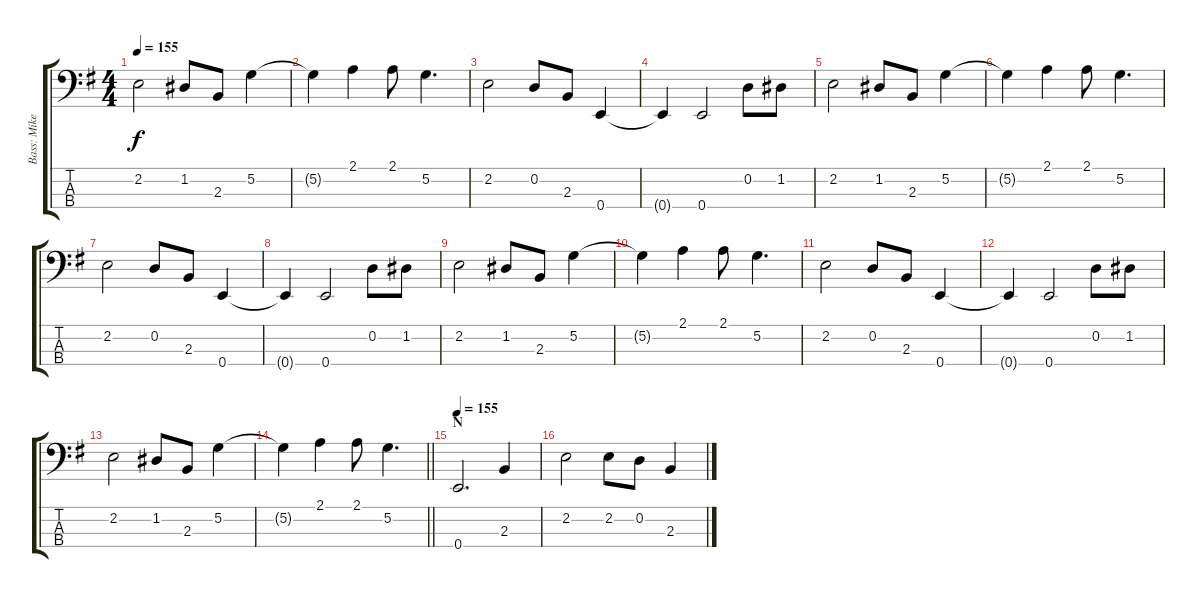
\track ("Bass: Mike" "Bass: Mike") {instrument electricbassfinger}
\staff {score tabs}
\tuning (G2 D2 A1 E1) {hide}
\ts (4 4)
\tempo 155
\clef f4
\ks g
2.2.2{dy f} 1.2.8 2.3.8 5.2.4 |
5.2{t}.4 2.1.4 2.1.8 5.2.4{d} |
2.2.2 0.2.8 2.3.8 0.4.4 |
0.4{t}.4 0.4.2 0.2.8 1.2.8 |
2.2.2 1.2.8 2.3.8 5.2.4 |
5.2{t}.4 2.1.4 2.1.8 5.2.4{d} |
2.2.2 0.2.8 2.3.8 0.4.4 |
0.4{t}.4 0.4.2 0.2.8 1.2.8 |
2.2.2 1.2.8 2.3.8 5.2.4 |
5.2{t}.4 2.1.4 2.1.8 5.2.4{d} |
2.2.2 0.2.8 2.3.8 0.4.4 |
0.4{t}.4 0.4.2 0.2.8 1.2.8 |
2.2.2 1.2.8 2.3.8 5.2.4 |
\barLineRight lightlight
5.2{t}.4 2.1.4 2.1.8 5.2.4{d} |
\section ("" "N")
\tempo 155
0.4.2{d} 2.3.4 |
2.2.2 2.2.8 0.2.8 2.3.4
